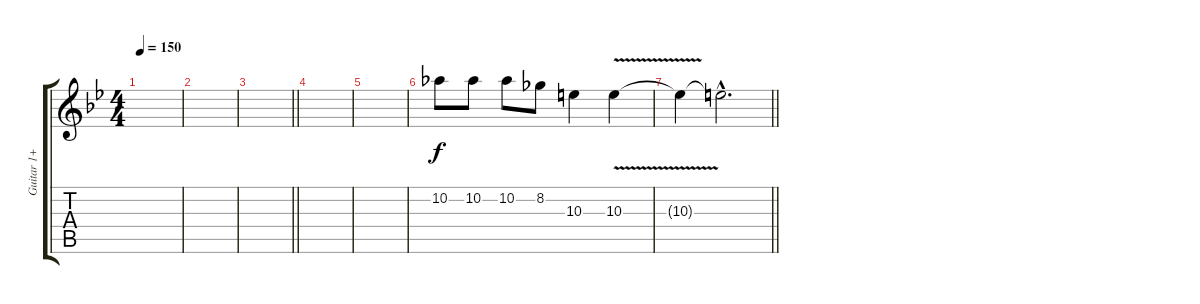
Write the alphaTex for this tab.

\track ("Guitar 1+ (optional)" "Guitar 1+ ") {instrument distortionguitar}
\staff {score tabs}
\tuning (Eb4 Bb3 Gb3 Db3 Ab2 Eb2) {hide}
\ts (4 4)
\tempo 150
\clef g2
\ks bb
|
|
\barLineRight lightlight
|
|
|
10.2.8 10.2.8 10.2.8 8.2.8 10.3.4 10.3{v}.4 |
\barLineRight lightlight
10.3{t}.4 10.3{hac t}.2{d}
